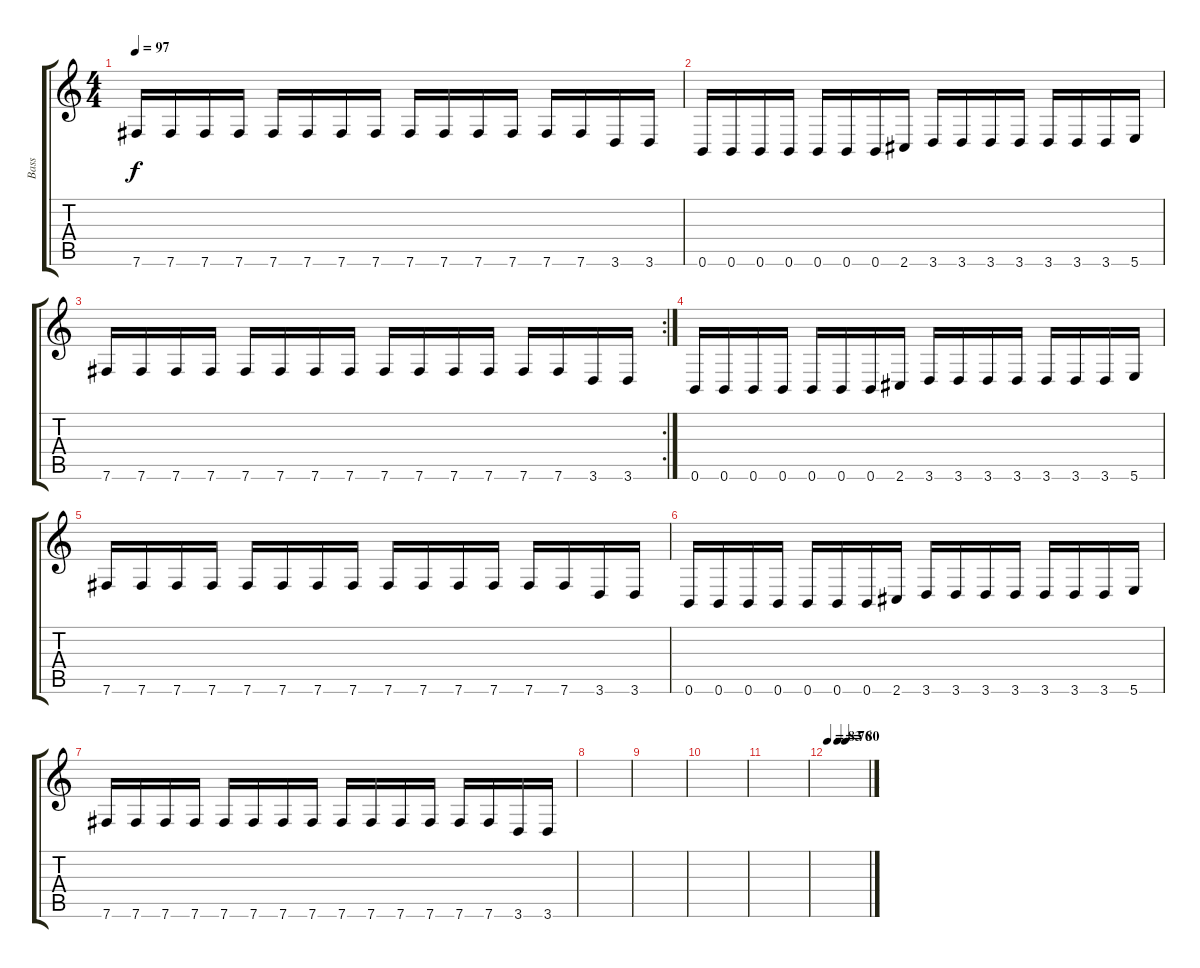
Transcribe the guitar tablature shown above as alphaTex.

\track ("Bass" "Bass") {instrument electricbassfinger}
\staff {score tabs}
\tuning (B3 Gb3 D3 A2 E2 B1) {hide}
\ts (4 4)
\tempo 97
\clef g2
\ks c
7.6.16{dy f} 7.6.16 7.6.16 7.6.16 7.6.16 7.6.16 7.6.16 7.6.16 7.6.16 7.6.16 7.6.16 7.6.16 7.6.16 7.6.16 3.6.16 3.6.16 |
0.6.16 0.6.16 0.6.16 0.6.16 0.6.16 0.6.16 0.6.16 2.6.16 3.6.16 3.6.16 3.6.16 3.6.16 3.6.16 3.6.16 3.6.16 5.6.16 |
\rc 2
7.6.16 7.6.16 7.6.16 7.6.16 7.6.16 7.6.16 7.6.16 7.6.16 7.6.16 7.6.16 7.6.16 7.6.16 7.6.16 7.6.16 3.6.16 3.6.16 |
0.6.16 0.6.16 0.6.16 0.6.16 0.6.16 0.6.16 0.6.16 2.6.16 3.6.16 3.6.16 3.6.16 3.6.16 3.6.16 3.6.16 3.6.16 5.6.16 |
7.6.16 7.6.16 7.6.16 7.6.16 7.6.16 7.6.16 7.6.16 7.6.16 7.6.16 7.6.16 7.6.16 7.6.16 7.6.16 7.6.16 3.6.16 3.6.16 |
0.6.16{volume 11} 0.6.16 0.6.16 0.6.16{volume 10} 0.6.16 0.6.16 0.6.16{volume 9} 2.6.16 3.6.16 3.6.16{volume 8} 3.6.16 3.6.16 3.6.16{volume 7} 3.6.16 3.6.16 5.6.16{volume 6} |
7.6.16 7.6.16 7.6.16{volume 5} 7.6.16 7.6.16 7.6.16{volume 4} 7.6.16 7.6.16 7.6.16{volume 3} 7.6.16 7.6.16 7.6.16{volume 2} 7.6.16 7.6.16 3.6.16{volume 1} 3.6.16 |
|
|
|
|
\tempo 83
\tempo (76 0.25)
\tempo (80 0.4375)
